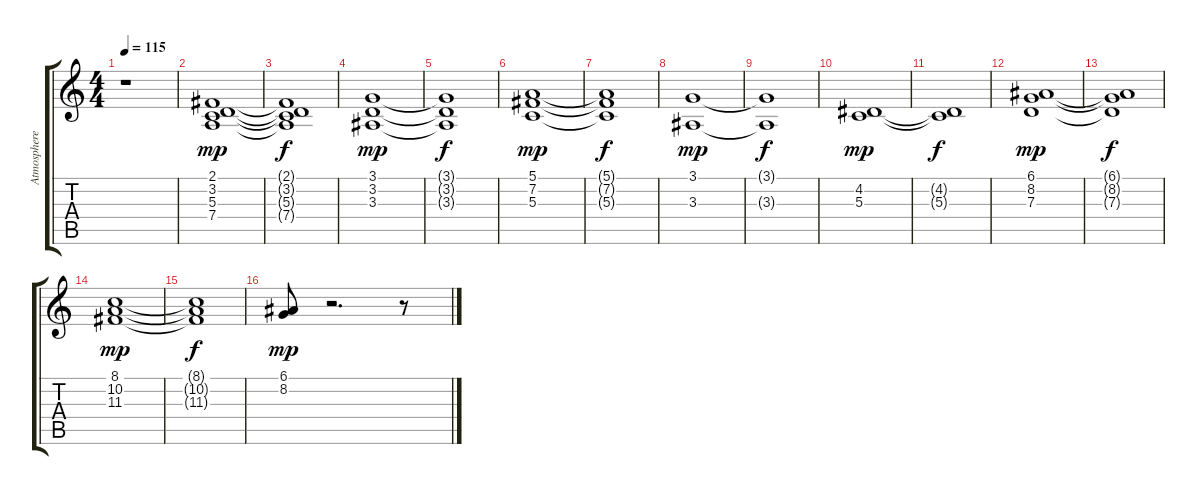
\track ("Atmosphere" "Atmosphere") {instrument fx4atmosphere}
\staff {score tabs}
\tuning (E4 B3 G3 D3 A2 E2) {hide}
\ts (4 4)
\tempo 115
\clef g2
\ks c
r.1{dy mp instrument fx4atmosphere} |
(2.1 3.2 5.3 7.4).1 |
(2.1{t} 3.2{t} 5.3{t} 7.4{t}).1{dy f} |
(3.1 3.2 3.3).1{dy mp} |
(3.1{t} 3.2{t} 3.3{t}).1{dy f} |
(5.1 7.2 5.3).1{dy mp} |
(5.1{t} 7.2{t} 5.3{t}).1{dy f} |
(3.1 3.3).1{dy mp} |
(3.1{t} 3.3{t}).1{dy f} |
(4.2 5.3).1{dy mp} |
(4.2{t} 5.3{t}).1{dy f} |
(6.1 8.2 7.3).1{dy mp} |
(6.1{t} 8.2{t} 7.3{t}).1{dy f} |
(8.1 10.2 11.3).1{dy mp} |
(8.1{t} 10.2{t} 11.3{t}).1{dy f} |
(6.1 8.2).8{dy mp} r.2{d} r.8
